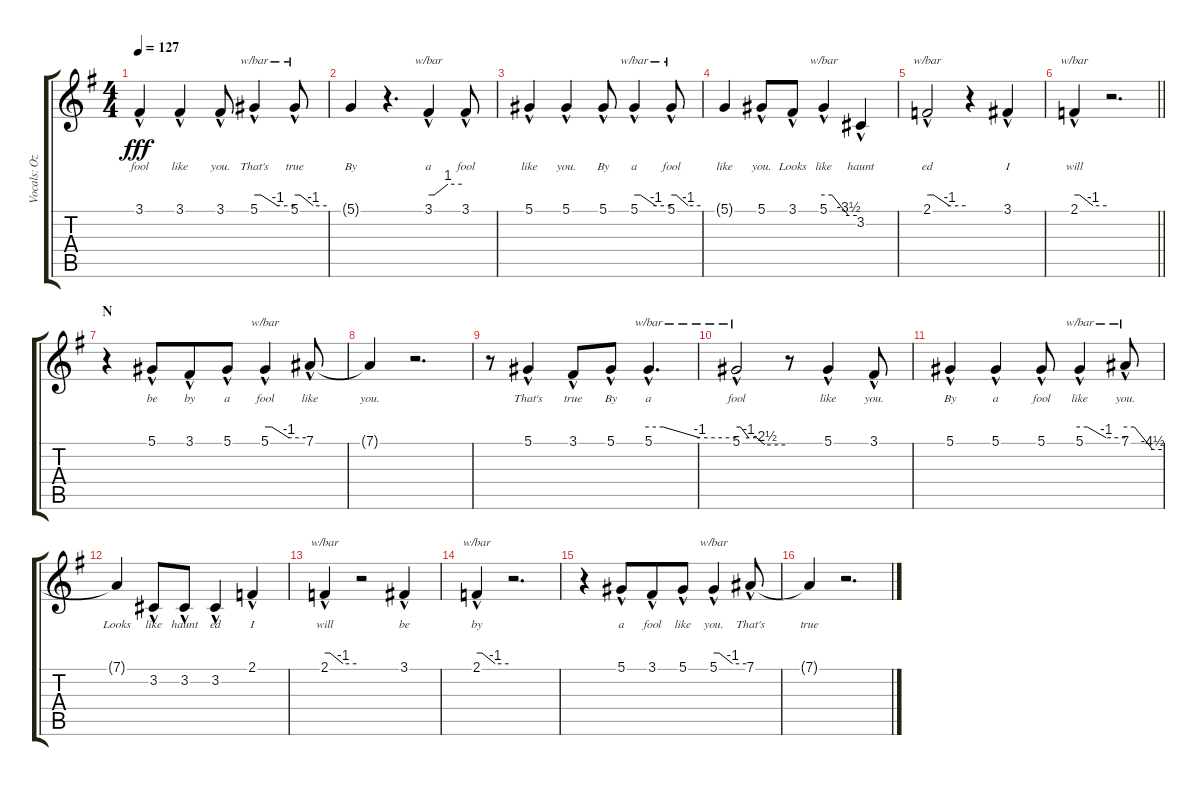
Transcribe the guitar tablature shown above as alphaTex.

\track ("Vocals: Ozzy" "Vocals: Oz") {instrument lead2sawtooth}
\staff {score tabs}
\tuning (Eb4 Bb3 Gb3 Db3 Ab2 Eb2) {hide}
\ts (4 4)
\tempo 127
\clef g2
\ks g
3.1{hac}.4{lyrics (0 "fool") lyrics (1 "") lyrics (2 "") lyrics (3 "") lyrics (4 "") dy fff} 3.1{hac}.4{lyrics (0 "like") lyrics (1 "") lyrics (2 "") lyrics (3 "") lyrics (4 "")} 3.1{hac}.8{lyrics (0 "you.") lyrics (1 "") lyrics (2 "") lyrics (3 "") lyrics (4 "")} 5.1{hac}.4{tbe (custom default 0 0 10 0 35 -4 60 -4) lyrics (0 "That's") lyrics (1 "") lyrics (2 "") lyrics (3 "") lyrics (4 "")} 5.1{hac}.8{tbe (custom default 0 0 10 0 35 -4 60 -4) lyrics (0 "true") lyrics (1 "") lyrics (2 "") lyrics (3 "") lyrics (4 "")} |
5.1{t}.4{lyrics (0 "By") lyrics (1 "") lyrics (2 "") lyrics (3 "") lyrics (4 "")} r.4{d} 3.1{hac}.4{tbe (custom default 0 0 10 0 35 4 60 4) lyrics (0 "a") lyrics (1 "") lyrics (2 "") lyrics (3 "") lyrics (4 "")} 3.1{hac}.8{lyrics (0 "fool") lyrics (1 "") lyrics (2 "") lyrics (3 "") lyrics (4 "")} |
5.1{hac}.4{lyrics (0 "like") lyrics (1 "") lyrics (2 "") lyrics (3 "") lyrics (4 "")} 5.1{hac}.4{lyrics (0 "you.") lyrics (1 "") lyrics (2 "") lyrics (3 "") lyrics (4 "")} 5.1{hac}.8{lyrics (0 "By") lyrics (1 "") lyrics (2 "") lyrics (3 "") lyrics (4 "")} 5.1{hac}.4{tbe (custom default 0 0 10 0 35 -4 60 -4) lyrics (0 "a") lyrics (1 "") lyrics (2 "") lyrics (3 "") lyrics (4 "")} 5.1{hac}.8{tbe (custom default 0 0 10 0 35 -4 60 -4) lyrics (0 "fool") lyrics (1 "") lyrics (2 "") lyrics (3 "") lyrics (4 "")} |
5.1{t}.4{lyrics (0 "like") lyrics (1 "") lyrics (2 "") lyrics (3 "") lyrics (4 "")} 5.1{hac}.8{lyrics (0 "you.") lyrics (1 "") lyrics (2 "") lyrics (3 "") lyrics (4 "")} 3.1{hac}.8{lyrics (0 "Looks") lyrics (1 "") lyrics (2 "") lyrics (3 "") lyrics (4 "") beam merge} 5.1{hac}.4{tbe (custom default 0 0 15 0 45 -14 60 -14) lyrics (0 "like") lyrics (1 "") lyrics (2 "") lyrics (3 "") lyrics (4 "")} 3.2{hac}.4{lyrics (0 "haunt") lyrics (1 "") lyrics (2 "") lyrics (3 "") lyrics (4 "")} |
2.1{hac}.2{tbe (custom default 0 0 10 0 35 -4 60 -4) lyrics (0 "ed") lyrics (1 "") lyrics (2 "") lyrics (3 "") lyrics (4 "")} r.4 3.1{hac}.4{lyrics (0 "I") lyrics (1 "") lyrics (2 "") lyrics (3 "") lyrics (4 "")} |
\barLineRight lightlight
2.1{hac}.4{tbe (custom default 0 0 10 0 35 -4 60 -4) lyrics (0 "will") lyrics (1 "") lyrics (2 "") lyrics (3 "") lyrics (4 "")} r.2{d} |
\section ("" "N")
r.4 5.1{hac}.8{lyrics (0 "be") lyrics (1 "") lyrics (2 "") lyrics (3 "") lyrics (4 "")} 3.1{hac}.8{lyrics (0 "by") lyrics (1 "") lyrics (2 "") lyrics (3 "") lyrics (4 "") beam merge} 5.1{hac}.8{lyrics (0 "a") lyrics (1 "") lyrics (2 "") lyrics (3 "") lyrics (4 "")} 5.1{hac}.4{tbe (custom default 0 0 10 0 35 -4 60 -4) lyrics (0 "fool") lyrics (1 "") lyrics (2 "") lyrics (3 "") lyrics (4 "")} 7.1{hac}.8{lyrics (0 "like") lyrics (1 "") lyrics (2 "") lyrics (3 "") lyrics (4 "")} |
7.1{t}.4{lyrics (0 "you.") lyrics (1 "") lyrics (2 "") lyrics (3 "") lyrics (4 "")} r.2{d} |
r.8 5.1{hac}.4{lyrics (0 "That's") lyrics (1 "") lyrics (2 "") lyrics (3 "") lyrics (4 "")} 3.1{hac}.8{lyrics (0 "true") lyrics (1 "") lyrics (2 "") lyrics (3 "") lyrics (4 "") beam merge} 5.1{hac}.8{lyrics (0 "By") lyrics (1 "") lyrics (2 "") lyrics (3 "") lyrics (4 "")} 5.1{hac}.4{d tbe (custom default 0 0 10 0 35 -4 60 -4) lyrics (0 "a") lyrics (1 "") lyrics (2 "") lyrics (3 "") lyrics (4 "")} |
5.1{hac}.2{tbe (custom default 0 0 5 0 15 -4 25 -4 35 -10 60 -10) lyrics (0 "fool") lyrics (1 "") lyrics (2 "") lyrics (3 "") lyrics (4 "")} r.8 5.1{hac}.4{lyrics (0 "like") lyrics (1 "") lyrics (2 "") lyrics (3 "") lyrics (4 "")} 3.1{hac}.8{lyrics (0 "you.") lyrics (1 "") lyrics (2 "") lyrics (3 "") lyrics (4 "")} |
5.1{hac}.4{lyrics (0 "By") lyrics (1 "") lyrics (2 "") lyrics (3 "") lyrics (4 "")} 5.1{hac}.4{lyrics (0 "a") lyrics (1 "") lyrics (2 "") lyrics (3 "") lyrics (4 "")} 5.1{hac}.8{lyrics (0 "fool") lyrics (1 "") lyrics (2 "") lyrics (3 "") lyrics (4 "")} 5.1{hac}.4{tbe (custom default 0 0 10 0 35 -4 60 -4) lyrics (0 "like") lyrics (1 "") lyrics (2 "") lyrics (3 "") lyrics (4 "")} 7.1{hac}.8{tbe (custom default 0 0 15 0 45 -18 60 -18) lyrics (0 "you.") lyrics (1 "") lyrics (2 "") lyrics (3 "") lyrics (4 "")} |
7.1{t}.4{lyrics (0 "Looks") lyrics (1 "") lyrics (2 "") lyrics (3 "") lyrics (4 "") beam merge} 3.2{hac}.8{lyrics (0 "like") lyrics (1 "") lyrics (2 "") lyrics (3 "") lyrics (4 "")} 3.2{hac}.8{lyrics (0 "haunt") lyrics (1 "") lyrics (2 "") lyrics (3 "") lyrics (4 "")} 3.2{hac}.4{lyrics (0 "ed") lyrics (1 "") lyrics (2 "") lyrics (3 "") lyrics (4 "")} 2.1{hac}.4{lyrics (0 "I") lyrics (1 "") lyrics (2 "") lyrics (3 "") lyrics (4 "")} |
2.1{hac}.4{tbe (custom default 0 0 10 0 35 -4 60 -4) lyrics (0 "will") lyrics (1 "") lyrics (2 "") lyrics (3 "") lyrics (4 "")} r.2 3.1{hac}.4{lyrics (0 "be") lyrics (1 "") lyrics (2 "") lyrics (3 "") lyrics (4 "")} |
2.1{hac}.4{tbe (custom default 0 0 10 0 35 -4 60 -4) lyrics (0 "by") lyrics (1 "") lyrics (2 "") lyrics (3 "") lyrics (4 "")} r.2{d} |
r.4 5.1{hac}.8{lyrics (0 "a") lyrics (1 "") lyrics (2 "") lyrics (3 "") lyrics (4 "")} 3.1{hac}.8{lyrics (0 "fool") lyrics (1 "") lyrics (2 "") lyrics (3 "") lyrics (4 "") beam merge} 5.1{hac}.8{lyrics (0 "like") lyrics (1 "") lyrics (2 "") lyrics (3 "") lyrics (4 "")} 5.1{hac}.4{tbe (custom default 0 0 10 0 35 -4 60 -4) lyrics (0 "you.") lyrics (1 "") lyrics (2 "") lyrics (3 "") lyrics (4 "")} 7.1{hac}.8{lyrics (0 "That's") lyrics (1 "") lyrics (2 "") lyrics (3 "") lyrics (4 "")} |
7.1{t}.4{lyrics (0 "true") lyrics (1 "") lyrics (2 "") lyrics (3 "") lyrics (4 "")} r.2{d}
